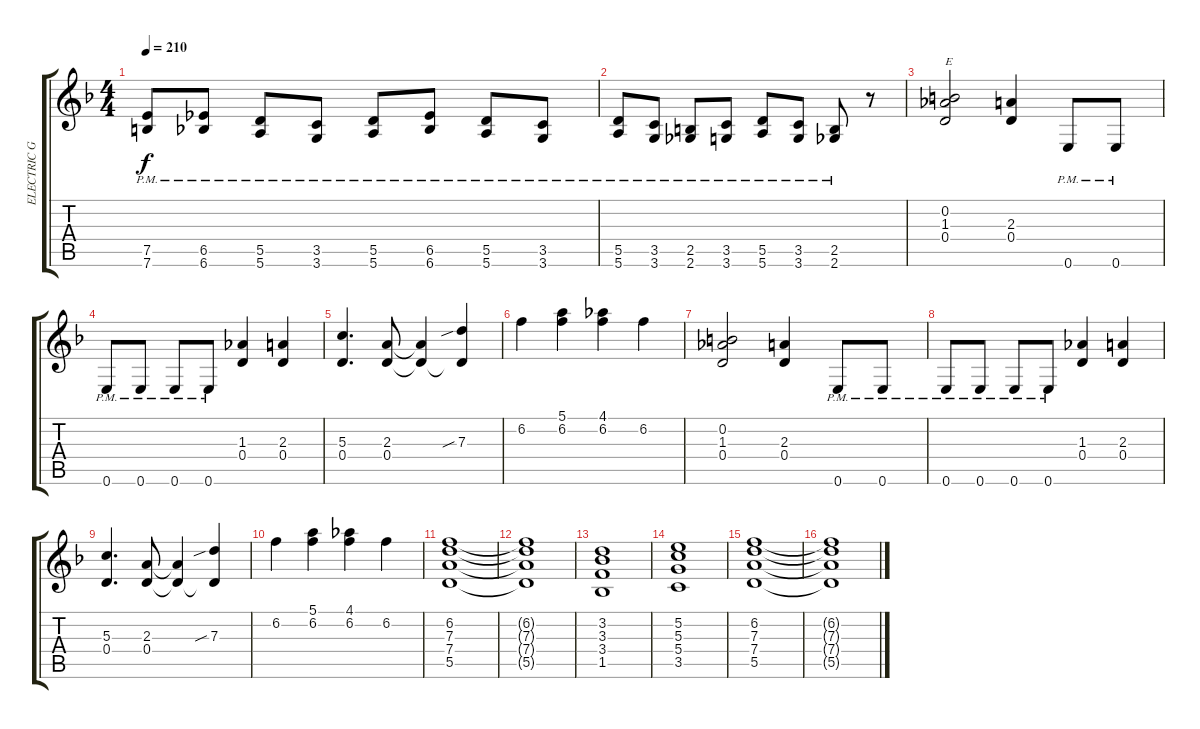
\track ("ELECTRIC GUITAR 1" "ELECTRIC G") {instrument overdrivenguitar}
\staff {score tabs}
\tuning (E4 B3 G3 D3 A2 E2) {hide}
\ts (4 4)
\tempo 210
\clef g2
\ks f
(7.5{pm} 7.6{pm}).8{dy f} (6.5{pm} 6.6{pm}).8 (5.5{pm} 5.6{pm}).8 (3.5{pm} 3.6{pm}).8 (5.5{pm} 5.6{pm}).8 (6.5{pm} 6.6{pm}).8 (5.5{pm} 5.6{pm}).8 (3.5{pm} 3.6{pm}).8 |
(5.5{pm} 5.6{pm}).8 (3.5{pm} 3.6{pm}).8 (2.5{pm} 2.6{pm}).8 (3.5{pm} 3.6{pm}).8 (5.5{pm} 5.6{pm}).8 (3.5{pm} 3.6{pm}).8 (2.5{pm} 2.6{pm}).8 r.8 |
(0.2 1.3 0.4).2{txt "E"} (2.3 0.4).4 0.6{pm}.8 0.6{pm}.8 |
0.6{pm}.8 0.6{pm}.8 0.6{pm}.8 0.6{pm}.8 (1.3 0.4).4 (2.3 0.4).4 |
(5.3 0.4).4{d} (2.3 0.4).8 (2.3{t} 0.4{t}).4 (7.3{sib} 0.4{t}).4 |
6.2.4 (5.1 6.2).4 (4.1 6.2).4 6.2.4 |
(0.2 1.3 0.4).2 (2.3 0.4).4 0.6{pm}.8 0.6{pm}.8 |
0.6{pm}.8 0.6{pm}.8 0.6{pm}.8 0.6{pm}.8 (1.3 0.4).4 (2.3 0.4).4 |
(5.3 0.4).4{d} (2.3 0.4).8 (2.3{t} 0.4{t}).4 (7.3{sib} 0.4{t}).4 |
6.2.4 (5.1 6.2).4 (4.1 6.2).4 6.2.4 |
(6.2 7.3 7.4 5.5).1 |
(6.2{t} 7.3{t} 7.4{t} 5.5{t}).1 |
(3.2 3.3 3.4 1.5).1 |
(5.2 5.3 5.4 3.5).1 |
(6.2 7.3 7.4 5.5).1 |
(6.2{t} 7.3{t} 7.4{t} 5.5{t}).1
